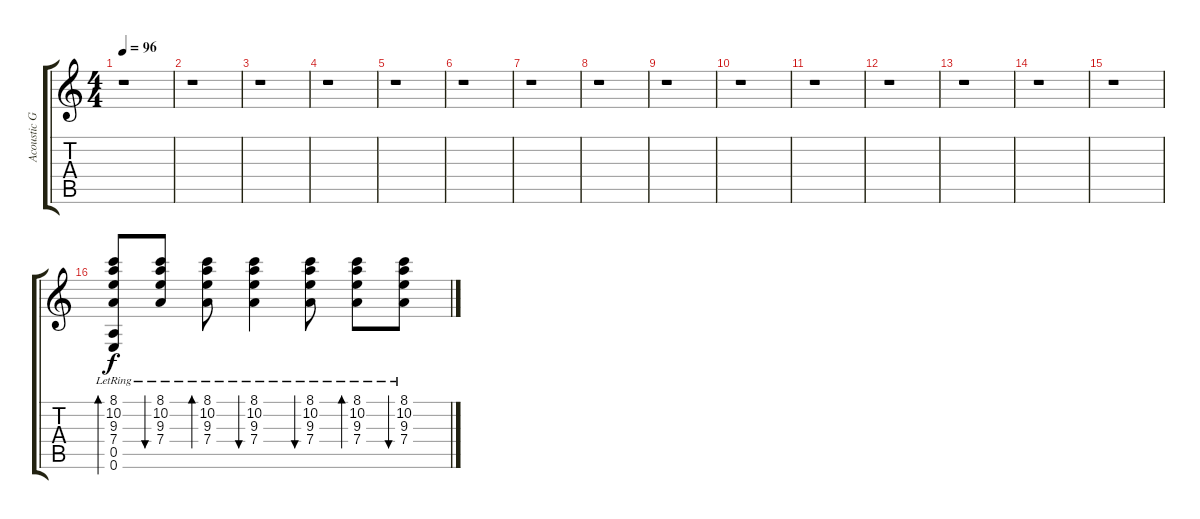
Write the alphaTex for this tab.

\track ("Acoustic Guitar" "Acoustic G") {instrument acousticguitarsteel}
\staff {score tabs}
\tuning (E4 B3 G3 D3 A2 E2) {hide}
\ts (4 4)
\tempo 96
\clef g2
\ks c
r.1{dy f} |
r.1 |
r.1 |
r.1 |
r.1 |
r.1 |
r.1 |
r.1 |
r.1 |
r.1 |
r.1 |
r.1 |
r.1 |
r.1 |
r.1 |
(8.1{lr} 10.2{lr} 9.3{lr} 7.4{lr} 0.5{lr} 0.6{lr}).8{bd 30} (8.1{lr} 10.2{lr} 9.3{lr} 7.4{lr}).8{bu 30} (8.1{lr} 10.2{lr} 9.3{lr} 7.4{lr}).8{bd 30} (8.1{lr} 10.2{lr} 9.3{lr} 7.4{lr}).4{bu 30} (8.1{lr} 10.2{lr} 9.3{lr} 7.4{lr}).8{bu 30} (8.1{lr} 10.2{lr} 9.3{lr} 7.4{lr}).8{bd 30} (8.1{lr} 10.2{lr} 9.3{lr} 7.4{lr}).8{bu 30}
